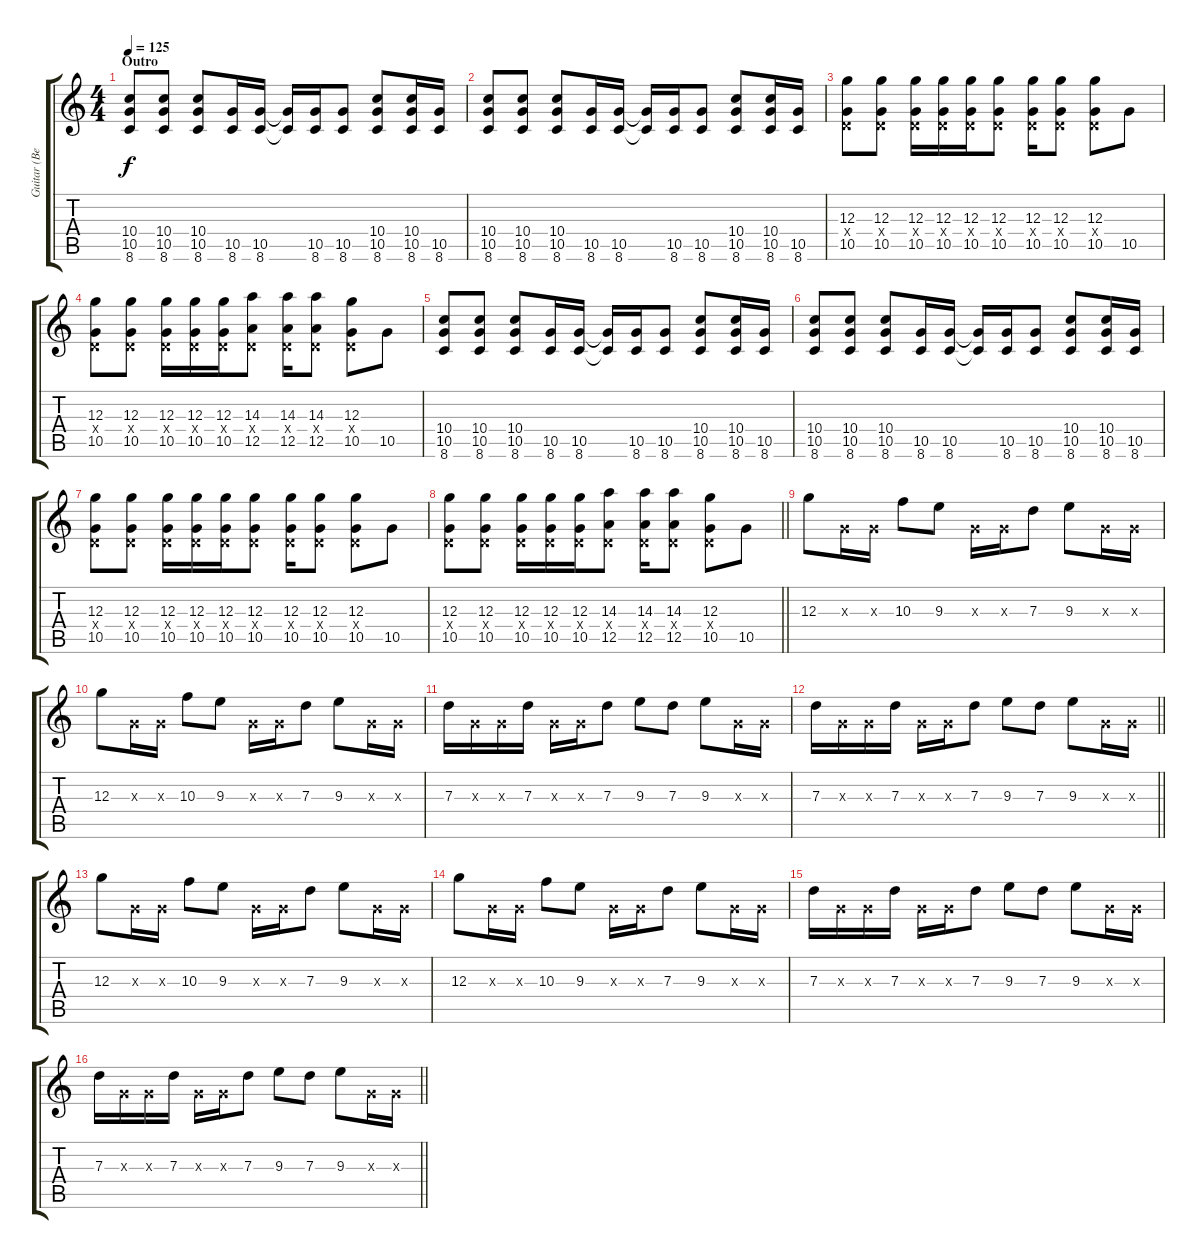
\track ("Guitar (Bernard)" "Guitar (Be") {instrument electricguitarclean}
\staff {score tabs}
\tuning (E4 B3 G3 D3 A2 E2) {hide}
\ts (4 4)
\section ("" "Outro")
\tempo 125
\clef g2
\ks c
(10.4 10.5 8.6).8{dy f} (10.4 10.5 8.6).8 (10.4 10.5 8.6).8 (10.5 8.6).16 (10.5 8.6).16 (10.5{t} 8.6{t}).16 (10.5 8.6).16 (10.5 8.6).8 (10.4 10.5 8.6).8 (10.4 10.5 8.6).16 (10.5 8.6).16 |
(10.4 10.5 8.6).8 (10.4 10.5 8.6).8 (10.4 10.5 8.6).8 (10.5 8.6).16 (10.5 8.6).16 (10.5{t} 8.6{t}).16 (10.5 8.6).16 (10.5 8.6).8 (10.4 10.5 8.6).8 (10.4 10.5 8.6).16 (10.5 8.6).16 |
(12.3 0.4{x} 10.5).8 (12.3 0.4{x} 10.5).8 (12.3 0.4{x} 10.5).16 (12.3 0.4{x} 10.5).16 (12.3 0.4{x} 10.5).16 (12.3 0.4{x} 10.5).8 (12.3 0.4{x} 10.5).16 (12.3 0.4{x} 10.5).8 (12.3 0.4{x} 10.5).8 10.5.8 |
(12.3 0.4{x} 10.5).8 (12.3 0.4{x} 10.5).8 (12.3 0.4{x} 10.5).16 (12.3 0.4{x} 10.5).16 (12.3 0.4{x} 10.5).16 (14.3 0.4{x} 12.5).8 (14.3 0.4{x} 12.5).16 (14.3 0.4{x} 12.5).8 (12.3 0.4{x} 10.5).8 10.5.8 |
(10.4 10.5 8.6).8 (10.4 10.5 8.6).8 (10.4 10.5 8.6).8 (10.5 8.6).16 (10.5 8.6).16 (10.5{t} 8.6{t}).16 (10.5 8.6).16 (10.5 8.6).8 (10.4 10.5 8.6).8 (10.4 10.5 8.6).16 (10.5 8.6).16 |
(10.4 10.5 8.6).8 (10.4 10.5 8.6).8 (10.4 10.5 8.6).8 (10.5 8.6).16 (10.5 8.6).16 (10.5{t} 8.6{t}).16 (10.5 8.6).16 (10.5 8.6).8 (10.4 10.5 8.6).8 (10.4 10.5 8.6).16 (10.5 8.6).16 |
(12.3 0.4{x} 10.5).8 (12.3 0.4{x} 10.5).8 (12.3 0.4{x} 10.5).16 (12.3 0.4{x} 10.5).16 (12.3 0.4{x} 10.5).16 (12.3 0.4{x} 10.5).8 (12.3 0.4{x} 10.5).16 (12.3 0.4{x} 10.5).8 (12.3 0.4{x} 10.5).8 10.5.8 |
\barLineRight lightlight
(12.3 0.4{x} 10.5).8 (12.3 0.4{x} 10.5).8 (12.3 0.4{x} 10.5).16 (12.3 0.4{x} 10.5).16 (12.3 0.4{x} 10.5).16 (14.3 0.4{x} 12.5).8 (14.3 0.4{x} 12.5).16 (14.3 0.4{x} 12.5).8 (12.3 0.4{x} 10.5).8 10.5.8 |
12.3.8 0.3{x}.16 0.3{x}.16 10.3.8 9.3.8 0.3{x}.16 0.3{x}.16 7.3.8 9.3.8 0.3{x}.16 0.3{x}.16 |
12.3.8 0.3{x}.16 0.3{x}.16 10.3.8 9.3.8 0.3{x}.16 0.3{x}.16 7.3.8 9.3.8 0.3{x}.16 0.3{x}.16 |
7.3.16 0.3{x}.16 0.3{x}.16 7.3.16 0.3{x}.16 0.3{x}.16 7.3.8 9.3.8 7.3.8 9.3.8 0.3{x}.16 0.3{x}.16 |
\barLineRight lightlight
7.3.16 0.3{x}.16 0.3{x}.16 7.3.16 0.3{x}.16 0.3{x}.16 7.3.8 9.3.8 7.3.8 9.3.8 0.3{x}.16 0.3{x}.16 |
12.3.8 0.3{x}.16 0.3{x}.16 10.3.8 9.3.8 0.3{x}.16 0.3{x}.16 7.3.8 9.3.8 0.3{x}.16 0.3{x}.16 |
12.3.8 0.3{x}.16 0.3{x}.16 10.3.8 9.3.8 0.3{x}.16 0.3{x}.16 7.3.8 9.3.8 0.3{x}.16 0.3{x}.16 |
7.3.16 0.3{x}.16 0.3{x}.16 7.3.16 0.3{x}.16 0.3{x}.16 7.3.8 9.3.8 7.3.8 9.3.8 0.3{x}.16 0.3{x}.16 |
\barLineRight lightlight
7.3.16 0.3{x}.16 0.3{x}.16 7.3.16 0.3{x}.16 0.3{x}.16 7.3.8 9.3.8 7.3.8 9.3.8 0.3{x}.16 0.3{x}.16
